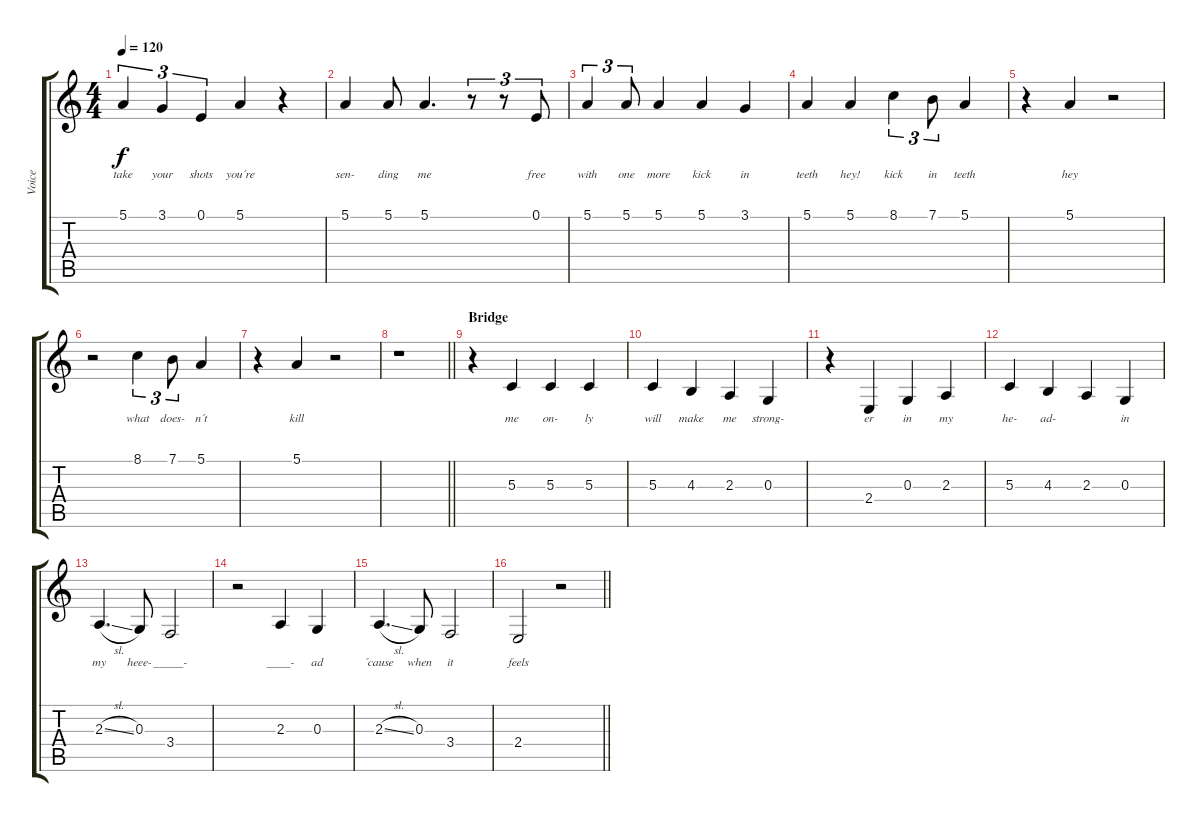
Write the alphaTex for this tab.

\track ("Voice" "Voice") {instrument flute}
\staff {score tabs}
\tuning (E4 B3 G3 D3 A2 E2) {hide}
\ts (4 4)
\tempo 120
\clef g2
\ks c
5.1.4{tu (3 2) lyrics (0 "take") lyrics (1 "") lyrics (2 "") lyrics (3 "") lyrics (4 "") dy f} 3.1.4{tu (3 2) lyrics (0 "your") lyrics (1 "") lyrics (2 "") lyrics (3 "") lyrics (4 "")} 0.1.4{tu (3 2) lyrics (0 "shots") lyrics (1 "") lyrics (2 "") lyrics (3 "") lyrics (4 "")} 5.1.4{lyrics (0 "you´re") lyrics (1 "") lyrics (2 "") lyrics (3 "") lyrics (4 "")} r.4 |
5.1.4{lyrics (0 "sen-") lyrics (1 "") lyrics (2 "") lyrics (3 "") lyrics (4 "")} 5.1.8{lyrics (0 "ding") lyrics (1 "") lyrics (2 "") lyrics (3 "") lyrics (4 "")} 5.1.4{d lyrics (0 "me") lyrics (1 "") lyrics (2 "") lyrics (3 "") lyrics (4 "")} r.8{tu (3 2)} r.8{tu (3 2)} 0.1.8{tu (3 2) lyrics (0 "free") lyrics (1 "") lyrics (2 "") lyrics (3 "") lyrics (4 "")} |
5.1.4{tu (3 2) lyrics (0 "with") lyrics (1 "") lyrics (2 "") lyrics (3 "") lyrics (4 "")} 5.1.8{tu (3 2) lyrics (0 "one") lyrics (1 "") lyrics (2 "") lyrics (3 "") lyrics (4 "")} 5.1.4{lyrics (0 "more") lyrics (1 "") lyrics (2 "") lyrics (3 "") lyrics (4 "")} 5.1.4{lyrics (0 "kick") lyrics (1 "") lyrics (2 "") lyrics (3 "") lyrics (4 "")} 3.1.4{lyrics (0 "in") lyrics (1 "") lyrics (2 "") lyrics (3 "") lyrics (4 "")} |
5.1.4{lyrics (0 "teeth") lyrics (1 "") lyrics (2 "") lyrics (3 "") lyrics (4 "")} 5.1.4{lyrics (0 "hey!") lyrics (1 "") lyrics (2 "") lyrics (3 "") lyrics (4 "")} 8.1.4{tu (3 2) lyrics (0 "kick") lyrics (1 "") lyrics (2 "") lyrics (3 "") lyrics (4 "")} 7.1.8{tu (3 2) lyrics (0 "in") lyrics (1 "") lyrics (2 "") lyrics (3 "") lyrics (4 "")} 5.1.4{lyrics (0 "teeth") lyrics (1 "") lyrics (2 "") lyrics (3 "") lyrics (4 "")} |
r.4 5.1.4{lyrics (0 "hey") lyrics (1 "") lyrics (2 "") lyrics (3 "") lyrics (4 "")} r.2 |
r.2 8.1.4{tu (3 2) lyrics (0 "what") lyrics (1 "") lyrics (2 "") lyrics (3 "") lyrics (4 "")} 7.1.8{tu (3 2) lyrics (0 "does-") lyrics (1 "") lyrics (2 "") lyrics (3 "") lyrics (4 "")} 5.1.4{lyrics (0 "n´t") lyrics (1 "") lyrics (2 "") lyrics (3 "") lyrics (4 "")} |
r.4 5.1.4{lyrics (0 "kill") lyrics (1 "") lyrics (2 "") lyrics (3 "") lyrics (4 "")} r.2 |
\barLineRight lightlight
r.1 |
\section ("" "Bridge")
r.4 5.3.4{lyrics (0 "me") lyrics (1 "") lyrics (2 "") lyrics (3 "") lyrics (4 "")} 5.3.4{lyrics (0 "on-") lyrics (1 "") lyrics (2 "") lyrics (3 "") lyrics (4 "")} 5.3.4{lyrics (0 "ly") lyrics (1 "") lyrics (2 "") lyrics (3 "") lyrics (4 "")} |
5.3.4{lyrics (0 "will") lyrics (1 "") lyrics (2 "") lyrics (3 "") lyrics (4 "")} 4.3.4{lyrics (0 "make") lyrics (1 "") lyrics (2 "") lyrics (3 "") lyrics (4 "")} 2.3.4{lyrics (0 "me") lyrics (1 "") lyrics (2 "") lyrics (3 "") lyrics (4 "")} 0.3.4{lyrics (0 "strong-") lyrics (1 "") lyrics (2 "") lyrics (3 "") lyrics (4 "")} |
r.4 2.4.4{lyrics (0 "er") lyrics (1 "") lyrics (2 "") lyrics (3 "") lyrics (4 "")} 0.3.4{lyrics (0 "in") lyrics (1 "") lyrics (2 "") lyrics (3 "") lyrics (4 "")} 2.3.4{lyrics (0 "my") lyrics (1 "") lyrics (2 "") lyrics (3 "") lyrics (4 "")} |
5.3.4{lyrics (0 "he-") lyrics (1 "") lyrics (2 "") lyrics (3 "") lyrics (4 "")} 4.3.4{lyrics (0 "ad-") lyrics (1 "") lyrics (2 "") lyrics (3 "") lyrics (4 "")} 2.3.4{lyrics (0 "") lyrics (1 "") lyrics (2 "") lyrics (3 "") lyrics (4 "")} 0.3.4{lyrics (0 "in") lyrics (1 "") lyrics (2 "") lyrics (3 "") lyrics (4 "")} |
2.3{sl}.4{d lyrics (0 "my") lyrics (1 "") lyrics (2 "") lyrics (3 "") lyrics (4 "")} 0.3.8{lyrics (0 "heee-") lyrics (1 "") lyrics (2 "") lyrics (3 "") lyrics (4 "")} 3.4.2{lyrics (0 "_____-") lyrics (1 "") lyrics (2 "") lyrics (3 "") lyrics (4 "")} |
r.2 2.3.4{lyrics (0 "____-") lyrics (1 "") lyrics (2 "") lyrics (3 "") lyrics (4 "")} 0.3.4{lyrics (0 "ad") lyrics (1 "") lyrics (2 "") lyrics (3 "") lyrics (4 "")} |
2.3{sl}.4{d lyrics (0 "´cause") lyrics (1 "") lyrics (2 "") lyrics (3 "") lyrics (4 "")} 0.3.8{lyrics (0 "when") lyrics (1 "") lyrics (2 "") lyrics (3 "") lyrics (4 "")} 3.4.2{lyrics (0 "it") lyrics (1 "") lyrics (2 "") lyrics (3 "") lyrics (4 "")} |
\barLineRight lightlight
2.4.2{lyrics (0 "feels") lyrics (1 "") lyrics (2 "") lyrics (3 "") lyrics (4 "")} r.2
